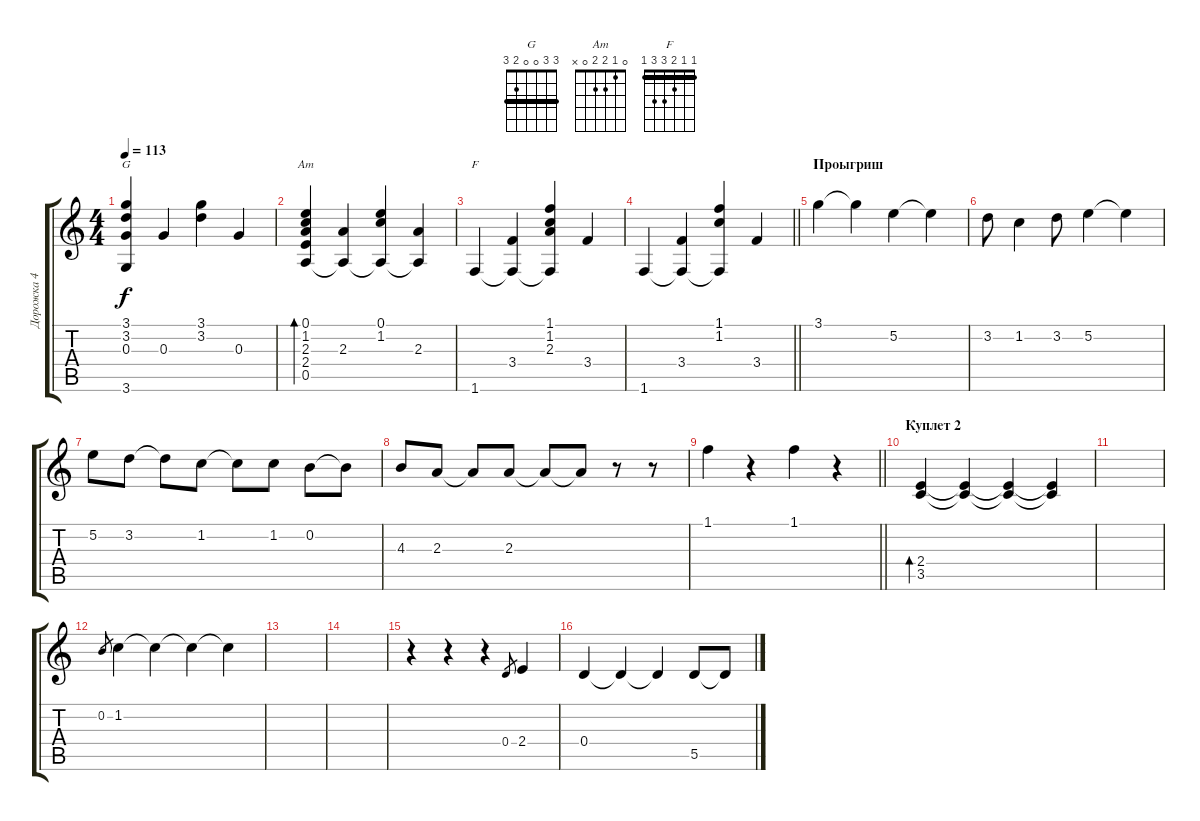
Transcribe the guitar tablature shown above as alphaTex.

\track ("Дорожка 4" "Дорожка 4") {instrument acousticguitarsteel}
\staff {score tabs}
\tuning (E4 B3 G3 D3 A2 E2) {hide}
\chord ("G" 3 3 0 0 2 3) {barre 3}
\chord ("Am" 0 1 2 2 0 x)
\chord ("F" 1 1 2 3 3 1) {barre 1}
\ts (4 4)
\tempo 113
\clef g2
\ks c
(3.1 3.2 0.3 3.6).4{ch "G" dy f} 0.3.4 (3.1 3.2).4 0.3.4 |
(0.1 1.2 2.3 2.4 0.5).4{bd 30 ch "Am"} (2.3 0.5{t}).4 (0.1 1.2 0.5{t}).4 (2.3 0.5{t}).4 |
1.6.4{ch "F"} (3.4 1.6{t}).4 (1.1 1.2 2.3 1.6{t}).4 3.4.4 |
\barLineRight lightlight
1.6.4 (3.4 1.6{t}).4 (1.1 1.2 1.6{t}).4 3.4.4 |
\section ("" "Проыгриш")
3.1.4 3.1{t}.4 5.2.4 5.2{t}.4 |
3.2.8 1.2.4 3.2.8 5.2.4 5.2{t}.4 |
5.2.8 3.2.8 3.2{t}.8 1.2.8 1.2{t}.8 1.2.8 0.2.8 0.2{t}.8 |
4.3.8 2.3.8 2.3{t}.8 2.3.8 2.3{t}.8 2.3{t}.8 r.8 r.8 |
\barLineRight lightlight
1.1.4 r.4 1.1.4 r.4 |
\section ("" "Куплет 2")
(2.4 3.5).4{bd 120} (2.4{t} 3.5{t}).4 (2.4{t} 3.5{t}).4 (2.4{t} 3.5{t}).4 |
|
0.2.8{gr} 1.2.4 1.2{t}.4 1.2{t}.4 1.2{t}.4 |
|
|
r.4 r.4 r.4 0.4.8{gr} 2.4.4 |
0.4.4 0.4{t}.4 0.4{t}.4 5.5.8 5.5{t}.8
